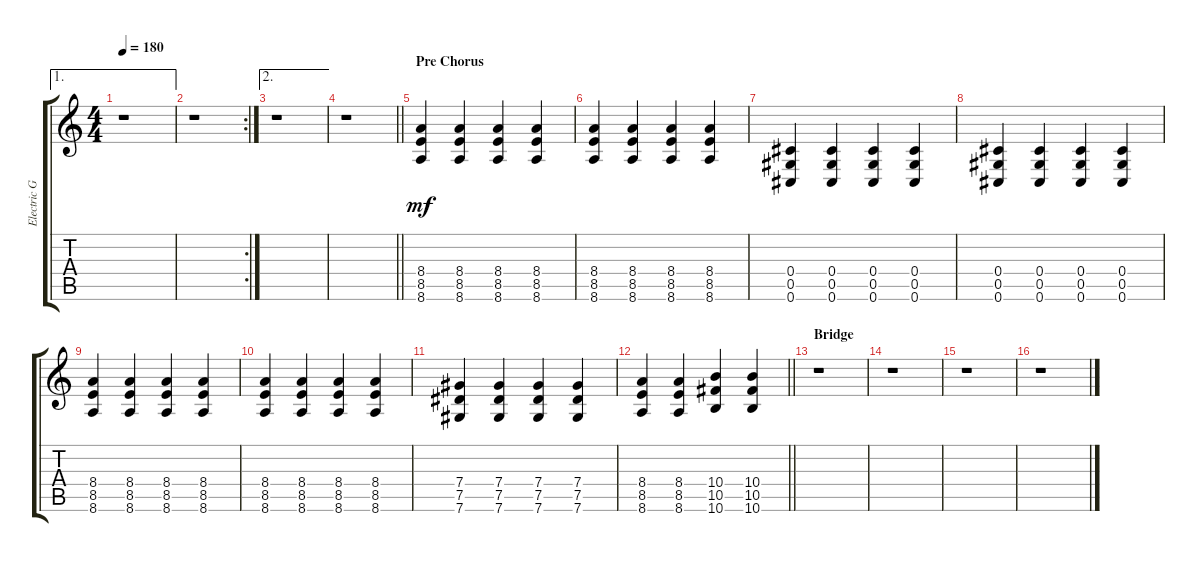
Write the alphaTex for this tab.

\track ("Electric Guitar" "Electric G") {instrument distortionguitar}
\staff {score tabs}
\tuning (Eb4 Bb3 Gb3 Db3 Ab2 Db2) {hide}
\ae 1
\ts (4 4)
\tempo 180
\clef g2
\ks c
r.1{dy mf} |
\rc 2
r.1 |
\ae 2
r.1 |
\barLineRight lightlight
r.1 |
\section ("" "Pre Chorus")
(8.4 8.5 8.6).4 (8.4 8.5 8.6).4 (8.4 8.5 8.6).4 (8.4 8.5 8.6).4 |
(8.4 8.5 8.6).4 (8.4 8.5 8.6).4 (8.4 8.5 8.6).4 (8.4 8.5 8.6).4 |
(0.4 0.5 0.6).4 (0.4 0.5 0.6).4 (0.4 0.5 0.6).4 (0.4 0.5 0.6).4 |
(0.4 0.5 0.6).4 (0.4 0.5 0.6).4 (0.4 0.5 0.6).4 (0.4 0.5 0.6).4 |
(8.4 8.5 8.6).4 (8.4 8.5 8.6).4 (8.4 8.5 8.6).4 (8.4 8.5 8.6).4 |
(8.4 8.5 8.6).4 (8.4 8.5 8.6).4 (8.4 8.5 8.6).4 (8.4 8.5 8.6).4 |
(7.4 7.5 7.6).4 (7.4 7.5 7.6).4 (7.4 7.5 7.6).4 (7.4 7.5 7.6).4 |
\barLineRight lightlight
(8.4 8.5 8.6).4 (8.4 8.5 8.6).4 (10.4 10.5 10.6).4 (10.4 10.5 10.6).4 |
\section ("" "Bridge")
r.1 |
r.1 |
r.1 |
r.1
